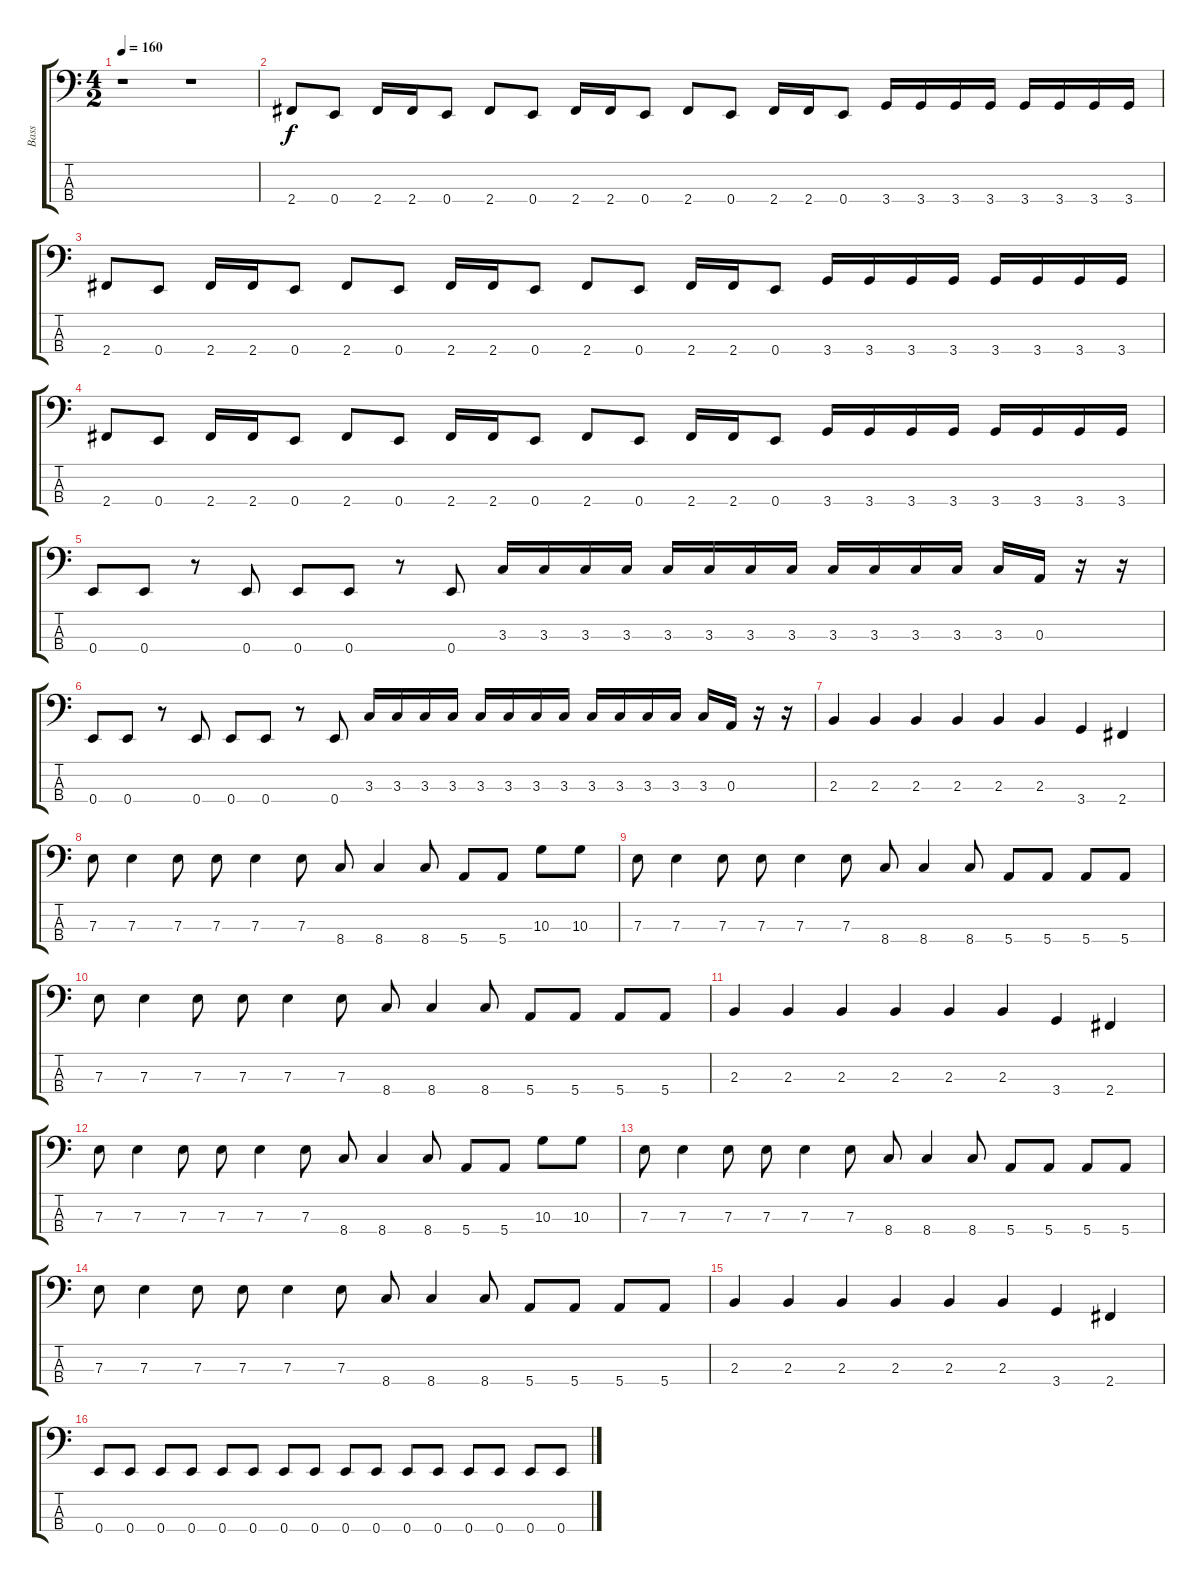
\track ("Bass" "Bass") {instrument electricbasspick}
\staff {score tabs}
\tuning (G2 D2 A1 E1) {hide}
\ts (4 2)
\tempo 160
\clef f4
\ks c
r.1{dy f instrument electricbasspick} r.1 |
2.4.8 0.4.8 2.4.16 2.4.16 0.4.8 2.4.8 0.4.8 2.4.16 2.4.16 0.4.8 2.4.8 0.4.8 2.4.16 2.4.16 0.4.8 3.4.16 3.4.16 3.4.16 3.4.16 3.4.16 3.4.16 3.4.16 3.4.16 |
2.4.8 0.4.8 2.4.16 2.4.16 0.4.8 2.4.8 0.4.8 2.4.16 2.4.16 0.4.8 2.4.8 0.4.8 2.4.16 2.4.16 0.4.8 3.4.16 3.4.16 3.4.16 3.4.16 3.4.16 3.4.16 3.4.16 3.4.16 |
2.4.8 0.4.8 2.4.16 2.4.16 0.4.8 2.4.8 0.4.8 2.4.16 2.4.16 0.4.8 2.4.8 0.4.8 2.4.16 2.4.16 0.4.8 3.4.16 3.4.16 3.4.16 3.4.16 3.4.16 3.4.16 3.4.16 3.4.16 |
0.4.8 0.4.8 r.8 0.4.8 0.4.8 0.4.8 r.8 0.4.8 3.3.16 3.3.16 3.3.16 3.3.16 3.3.16 3.3.16 3.3.16 3.3.16 3.3.16 3.3.16 3.3.16 3.3.16 3.3.16 0.3.16 r.16 r.16 |
0.4.8 0.4.8 r.8 0.4.8 0.4.8 0.4.8 r.8 0.4.8 3.3.16 3.3.16 3.3.16 3.3.16 3.3.16 3.3.16 3.3.16 3.3.16 3.3.16 3.3.16 3.3.16 3.3.16 3.3.16 0.3.16 r.16 r.16 |
2.3.4 2.3.4 2.3.4 2.3.4 2.3.4 2.3.4 3.4.4 2.4.4 |
7.3.8 7.3.4 7.3.8 7.3.8 7.3.4 7.3.8 8.4.8 8.4.4 8.4.8 5.4.8 5.4.8 10.3.8 10.3.8 |
7.3.8 7.3.4 7.3.8 7.3.8 7.3.4 7.3.8 8.4.8 8.4.4 8.4.8 5.4.8 5.4.8 5.4.8 5.4.8 |
7.3.8 7.3.4 7.3.8 7.3.8 7.3.4 7.3.8 8.4.8 8.4.4 8.4.8 5.4.8 5.4.8 5.4.8 5.4.8 |
2.3.4 2.3.4 2.3.4 2.3.4 2.3.4 2.3.4 3.4.4 2.4.4 |
7.3.8 7.3.4 7.3.8 7.3.8 7.3.4 7.3.8 8.4.8 8.4.4 8.4.8 5.4.8 5.4.8 10.3.8 10.3.8 |
7.3.8 7.3.4 7.3.8 7.3.8 7.3.4 7.3.8 8.4.8 8.4.4 8.4.8 5.4.8 5.4.8 5.4.8 5.4.8 |
7.3.8 7.3.4 7.3.8 7.3.8 7.3.4 7.3.8 8.4.8 8.4.4 8.4.8 5.4.8 5.4.8 5.4.8 5.4.8 |
2.3.4 2.3.4 2.3.4 2.3.4 2.3.4 2.3.4 3.4.4 2.4.4 |
0.4.8 0.4.8 0.4.8 0.4.8 0.4.8 0.4.8 0.4.8 0.4.8 0.4.8 0.4.8 0.4.8 0.4.8 0.4.8 0.4.8 0.4.8 0.4.8
